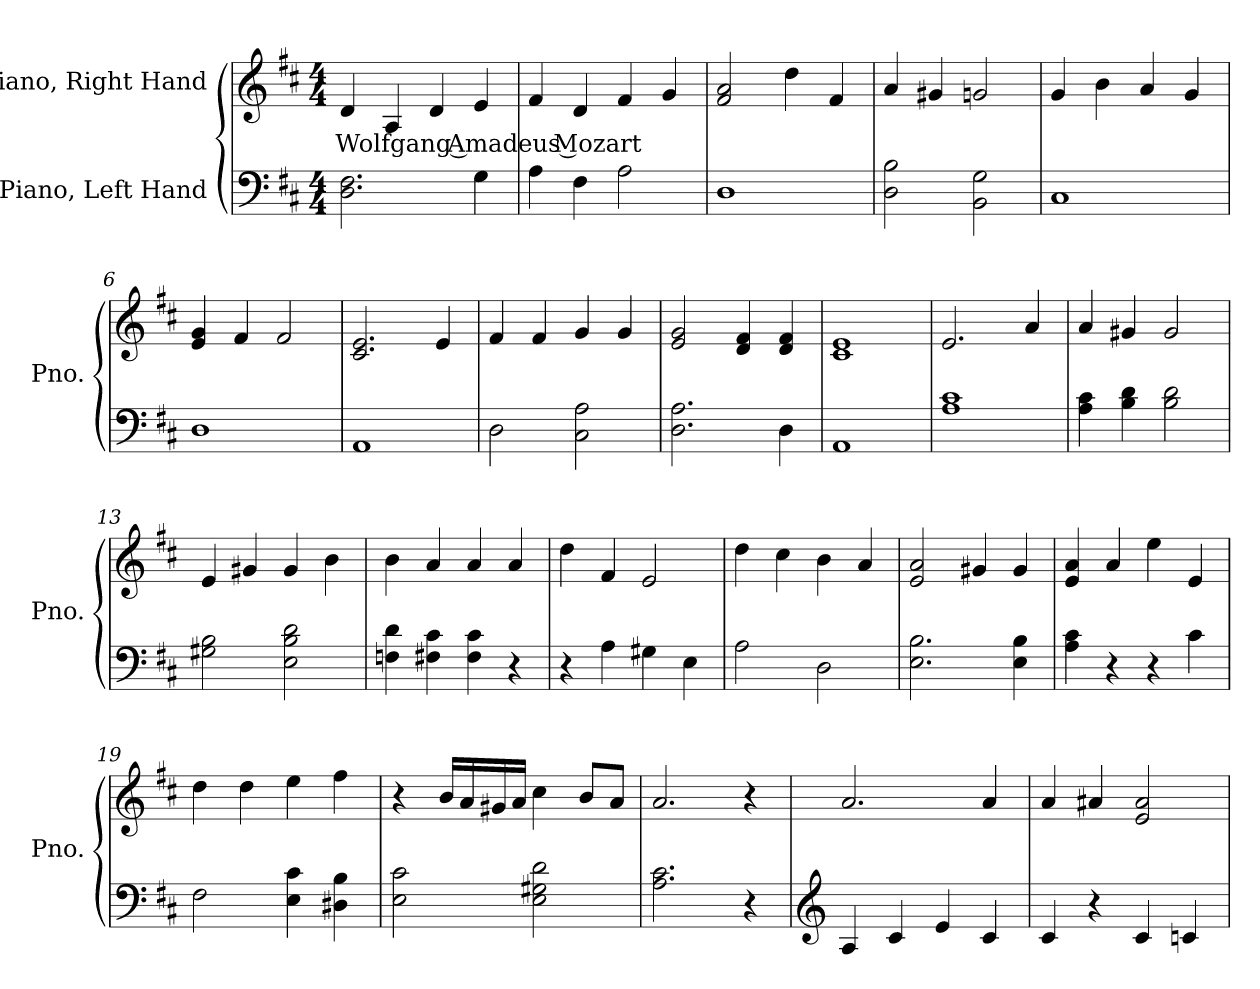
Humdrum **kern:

**kern	**kern	**text
*part2	*part1	*part1
*staff2	*staff1	*staff1
*I"Piano, Left Hand	*I"Piano, Right Hand	*
*I'Pno.	*I'Pno.	*
*clefF4	*clefG2	*
*k[f#c#]	*k[f#c#]	*
*M4/4	*M4/4	*
*MM100	*MM100	*
=1	=1	=1
!	!	!LO:LY:b
2.D\ 2.F#\	4d/	Wolfgang Amadeus Mozart
.	4A/	.
.	4d/	.
4G\	4e/	.
=2	=2	=2
4A\	4f#/	.
4F#\	4d/	.
2A\	4f#/	.
.	4g/	.
=3	=3	=3
1D	2f#/ 2a/	.
.	4dd\	.
.	4f#/	.
=4	=4	=4
2D\ 2B\	4a/	.
.	4g#X/	.
2BB\ 2G\	2gn/	.
!!LO:LB:g=z
=5	=5	=5
1C#	4g/	.
.	4b\	.
.	4a/	.
.	4g/	.
=6	=6	=6
1D	4e/ 4g/	.
.	4f#/	.
.	2f#/	.
=7	=7	=7
1AA	2.c#/ 2.e/	.
.	4e/	.
=8	=8	=8
2D\	4f#/	.
.	4f#/	.
2C#\ 2A\	4g/	.
.	4g/	.
=9	=9	=9
2.D\ 2.A\	2e/ 2g/	.
.	4d/ 4f#/	.
4D\	4d/ 4f#/	.
=10	=10	=10
1AA	1c# 1e	.
=11	=11	=11
1A 1c#	2.e/	.
.	4a/	.
=12	=12	=12
4A\ 4c#\	4a/	.
4B\ 4d\	4g#X/	.
2B\ 2d\	2g#/	.
=13	=13	=13
2G#X\ 2B\	4e/	.
.	4g#X/	.
2E\ 2B\ 2d\	4g#/	.
.	4b\	.
!!LO:LB:g=z
=14	=14	=14
4Fn\ 4d\	4b\	.
4F#X\ 4c#\	4a/	.
4F#\ 4c#\	4a/	.
4r	4a/	.
=15	=15	=15
4r	4dd\	.
4A\	4f#/	.
4G#X\	2e/	.
4E\	.	.
=16	=16	=16
2A\	4dd\	.
.	4cc#\	.
2D\	4b\	.
.	4a/	.
=17	=17	=17
2.E\ 2.B\	2e/ 2a/	.
.	4g#X/	.
4E\ 4B\	4g#/	.
=18	=18	=18
4A\ 4c#\	4e/ 4a/	.
4r	4a/	.
4r	4ee\	.
4c#\	4e/	.
=19	=19	=19
2F#\	4dd\	.
.	4dd\	.
4E\ 4c#\	4ee\	.
4D#X\ 4B\	4ff#\	.
=20	=20	=20
2E\ 2c#\	4r	.
.	16b/LL	.
.	16a/	.
.	16g#X/	.
.	16a/JJ	.
2E\ 2G#X\ 2d\	4cc#\	.
.	8b/L	.
.	8a/J	.
!!LO:LB:g=z
=21	=21	=21
2.A\ 2.c#\	2.a/	.
4r	4r	.
=22	=22	=22
*clefG2	*	*
4A/	2.a/	.
4c#/	.	.
4e/	.	.
4c#/	4a/	.
=23	=23	=23
4c#/	4a/	.
4r	4a#X/	.
4c#/	2e/ 2a#/	.
4cn/	.	.
=	=	=
*-	*-	*-
